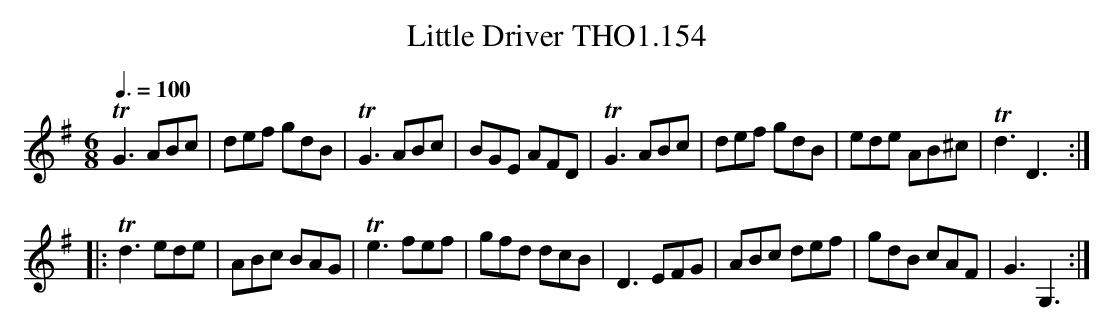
X:1
T:Little Driver THO1.154
M:6/8
L:1/8
Q:3/8=100
K:G
TG3 ABc|def gdB|TG3 ABc|BGE AFD|TG3 ABc|def gdB|ede AB^c|Td3D3:|
|:Td3 ede|ABc BAG|Te3 fef|gfd dcB|D3 EFG|ABc def|gdB cAF|G3G,3:|
